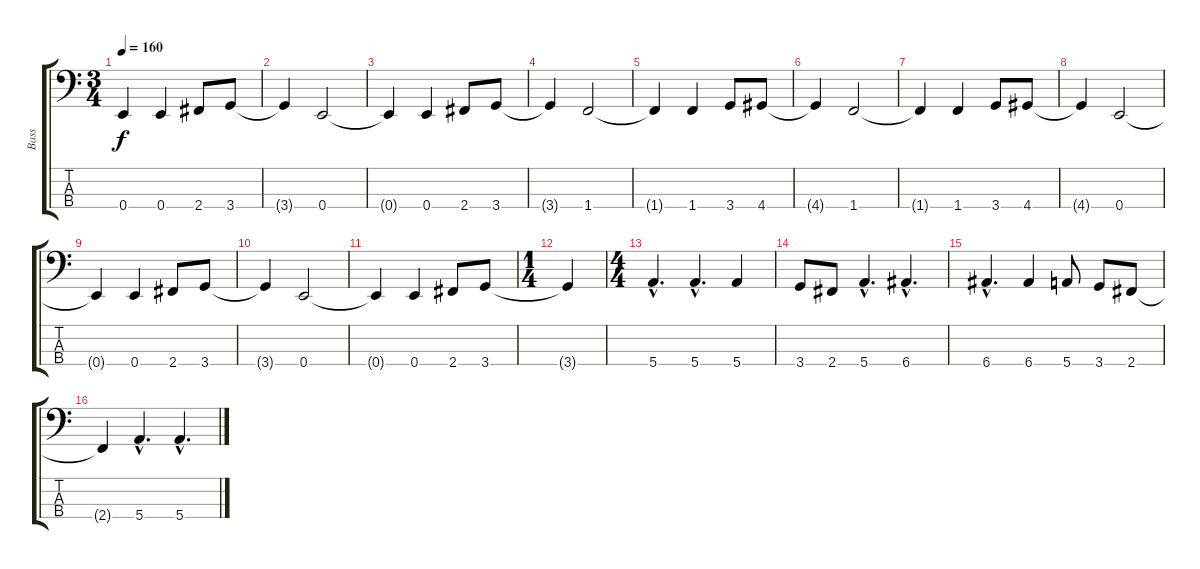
\track ("Bass" "Bass") {instrument electricbasspick}
\staff {score tabs}
\tuning (G2 D2 A1 E1) {hide}
\ts (3 4)
\tempo 160
\clef f4
\ks c
0.4{t}.4{dy f} 0.4.4 2.4.8 3.4.8 |
3.4{t}.4 0.4.2 |
0.4{t}.4 0.4.4 2.4.8 3.4.8 |
3.4{t}.4 1.4.2 |
1.4{t}.4 1.4.4 3.4.8 4.4.8 |
4.4{t}.4 1.4.2 |
1.4{t}.4 1.4.4 3.4.8 4.4.8 |
4.4{t}.4 0.4.2 |
0.4{t}.4 0.4.4 2.4.8 3.4.8 |
3.4{t}.4 0.4.2 |
0.4{t}.4 0.4.4 2.4.8 3.4.8 |
\ts (1 4)
3.4{t}.4 |
\ts (4 4)
5.4{hac}.4{d} 5.4{hac}.4{d} 5.4.4 |
3.4.8 2.4.8 5.4{hac}.4{d} 6.4{hac}.4{d} |
6.4{hac}.4{d} 6.4.4 5.4.8 3.4.8 2.4.8 |
2.4{t}.4 5.4{hac}.4{d} 5.4{hac}.4{d}
